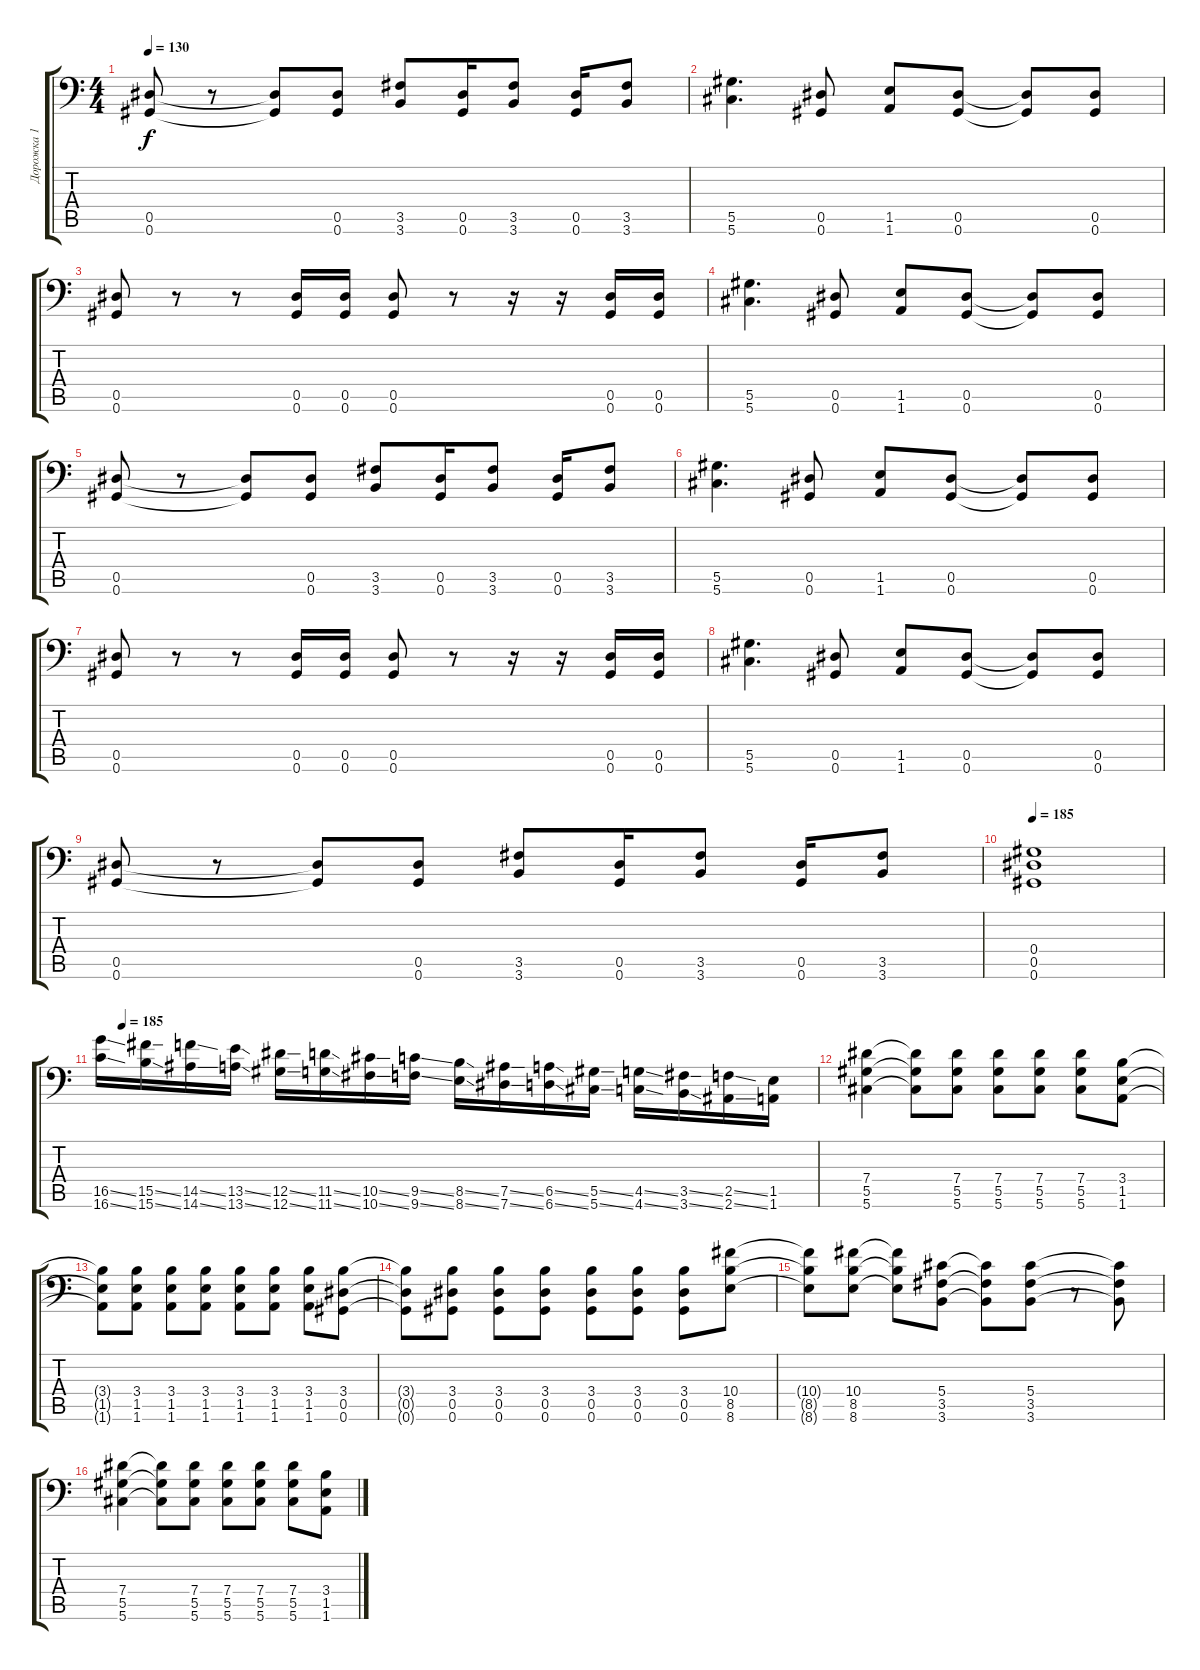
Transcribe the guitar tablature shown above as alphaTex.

\track ("Дорожка 1" "Дорожка 1") {instrument distortionguitar}
\staff {score tabs}
\tuning (Bb3 F3 Db3 Ab2 Eb2 Ab1) {hide}
\ts (4 4)
\tempo 130
\clef f4
\ks c
(0.5 0.6).8{dy f} r.8 (0.5{t} 0.6{t}).8 (0.5 0.6).8 (3.5 3.6).8 (0.5 0.6).16 (3.5 3.6).8 (0.5 0.6).16 (3.5 3.6).8 |
(5.5 5.6).4{d} (0.5 0.6).8 (1.5 1.6).8 (0.5 0.6).8 (0.5{t} 0.6{t}).8 (0.5 0.6).8 |
(0.5 0.6).8 r.8 r.8 (0.5 0.6).16 (0.5 0.6).16 (0.5 0.6).8 r.8 r.16 r.16 (0.5 0.6).16 (0.5 0.6).16 |
(5.5 5.6).4{d} (0.5 0.6).8 (1.5 1.6).8 (0.5 0.6).8 (0.5{t} 0.6{t}).8 (0.5 0.6).8 |
(0.5 0.6).8 r.8 (0.5{t} 0.6{t}).8 (0.5 0.6).8 (3.5 3.6).8 (0.5 0.6).16 (3.5 3.6).8 (0.5 0.6).16 (3.5 3.6).8 |
(5.5 5.6).4{d} (0.5 0.6).8 (1.5 1.6).8 (0.5 0.6).8 (0.5{t} 0.6{t}).8 (0.5 0.6).8 |
(0.5 0.6).8 r.8 r.8 (0.5 0.6).16 (0.5 0.6).16 (0.5 0.6).8 r.8 r.16 r.16 (0.5 0.6).16 (0.5 0.6).16 |
(5.5 5.6).4{d} (0.5 0.6).8 (1.5 1.6).8 (0.5 0.6).8 (0.5{t} 0.6{t}).8 (0.5 0.6).8 |
(0.5 0.6).8 r.8 (0.5{t} 0.6{t}).8 (0.5 0.6).8 (3.5 3.6).8 (0.5 0.6).16 (3.5 3.6).8 (0.5 0.6).16 (3.5 3.6).8 |
\tempo 185
(0.4 0.5 0.6).1 |
\tempo (185 0.03125)
(16.5{ss} 16.6{ss}).16 (15.5{ss} 15.6{ss}).16 (14.5{ss} 14.6{ss}).16 (13.5{ss} 13.6{ss}).16 (12.5{ss} 12.6{ss}).16 (11.5{ss} 11.6{ss}).16 (10.5{ss} 10.6{ss}).16 (9.5{ss} 9.6{ss}).16 (8.5{ss} 8.6{ss}).16 (7.5{ss} 7.6{ss}).16 (6.5{ss} 6.6{ss}).16 (5.5{ss} 5.6{ss}).16 (4.5{ss} 4.6{ss}).16 (3.5{ss} 3.6{ss}).16 (2.5{ss} 2.6{ss}).16 (1.5 1.6).16 |
(7.4 5.5 5.6).4 (7.4{t} 5.5{t} 5.6{t}).8 (7.4 5.5 5.6).8 (7.4 5.5 5.6).8 (7.4 5.5 5.6).8 (7.4 5.5 5.6).8 (3.4 1.5 1.6).8 |
(3.4{t} 1.5{t} 1.6{t}).8 (3.4 1.5 1.6).8 (3.4 1.5 1.6).8 (3.4 1.5 1.6).8 (3.4 1.5 1.6).8 (3.4 1.5 1.6).8 (3.4 1.5 1.6).8 (3.4 0.5 0.6).8 |
(3.4{t} 0.5{t} 0.6{t}).8 (3.4 0.5 0.6).8 (3.4 0.5 0.6).8 (3.4 0.5 0.6).8 (3.4 0.5 0.6).8 (3.4 0.5 0.6).8 (3.4 0.5 0.6).8 (10.4 8.5 8.6).8 |
(10.4{t} 8.5{t} 8.6{t}).8 (10.4 8.5 8.6).8 (10.4{t} 8.5{t} 8.6{t}).8 (5.4 3.5 3.6).8 (5.4{t} 3.5{t} 3.6{t}).8 (5.4 3.5 3.6).8 r.8 (5.4{t} 3.5{t} 3.6{t}).8 |
(7.4 5.5 5.6).4 (7.4{t} 5.5{t} 5.6{t}).8 (7.4 5.5 5.6).8 (7.4 5.5 5.6).8 (7.4 5.5 5.6).8 (7.4 5.5 5.6).8 (3.4 1.5 1.6).8
